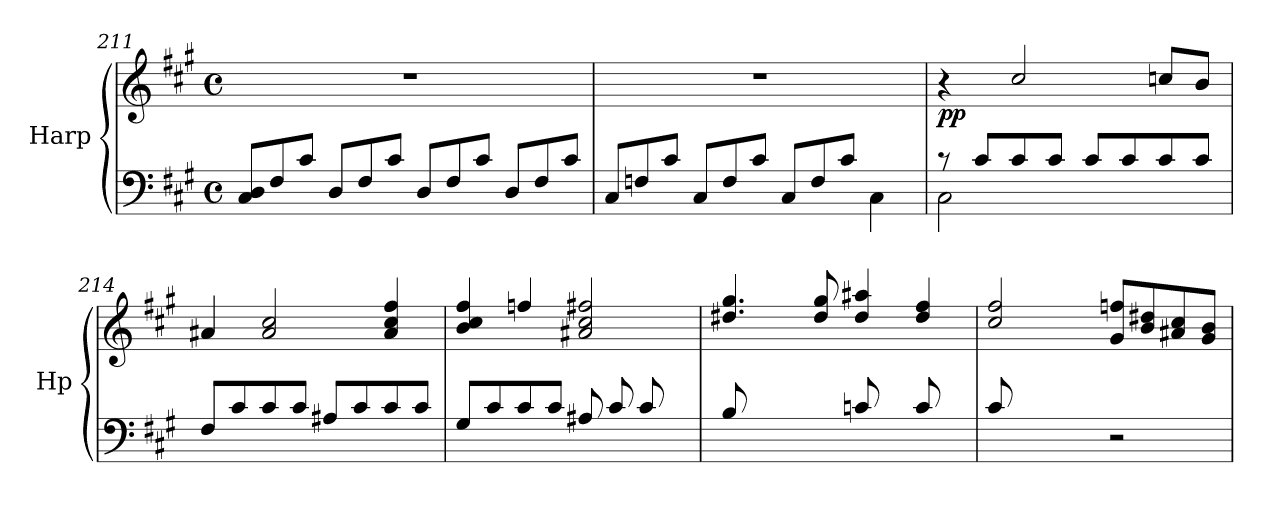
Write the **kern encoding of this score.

**kern	**kern	**dynam
*part1	*part1	*part1
*staff2	*staff1	*staff1/2
*I"Harp	*	*
*I'Hp	*	*
!!LO:PB:g=z
*clefF4	*clefG2	*
*k[f#c#g#]	*k[f#c#g#]	*
*A:	*A:	*
*M4/4	*M4/4	*
*met(c)	*met(c)	*
*Xtuplet	*	*
=211	=211	=211
12C#/ 12D/L	1r	.
12F#/	.	.
12c#/J	.	.
12D/L	.	.
12F#/	.	.
12c#/J	.	.
12D/L	.	.
12F#/	.	.
12c#/J	.	.
12D/L	.	.
12F#/	.	.
12c#/J	.	.
=212	=212	=212
12C#/L	1r	.
12Fn/	.	.
12c#/J	.	.
12C#/L	.	.
12F/	.	.
12c#/J	.	.
12C#/L	.	.
12F/	.	.
12c#/J	.	.
4C#\	.	.
=213	=213	=213
*^	*	*
!	!	!	!LO:DY:b
8rc	2C#\	4r	pp
8c#/L	.	.	.
8c#/	.	2cc#/	.
8c#/J	.	.	.
8c#/L	2ryy	.	.
8c#/	.	.	.
8c#/	.	8ccn/L	.
8c#/J	.	8b/J	.
*v	*v	*	*
!!LO:PB:g=z
=214	=214	=214
8F#/L	4a#X/	.
8c#/	.	.
8c#/	2a#/ 2cc#/	.
8c#/J	.	.
8A#X/L	.	.
8c#/	.	.
8c#/	4a#/ 4cc#/ 4ff#/	.
8c#/J	.	.
=215	=215	=215
*	*^	*
8G#/L	4b/ 4cc#/ 4ff#/	2..ryy	.
8c#/	.	.	.
8c#/	4ffn/	.	.
8c#/J	.	.	.
8A#X/L	2a#X/ 2cc#/ 2ff#X/	.	.
8c#/	.	.	.
8c#/	.	.	.
8ryy	.	8f#\J	.
=216	=216	=216	=216
8B/L	4.dd#X/ 4.gg#/	8ryy	.
4.ryy	.	8f#\	.
.	.	8f#\	.
.	8dd#/ 8gg#/	8f#\J	.
8cn/L	4dd#/ 4aa#X/	8ryy	.
8ryy	.	8f#\	.
8c/	4dd#/ 4ff#/	8ryy	.
8ryy	.	8a#X\J	.
=217	=217	=217	=217
8c#/L	2cc#/ 2ff#/	8ryy	.
4.ryy	.	8a#X\	.
.	.	8a#\	.
.	.	8a#\J	.
2r	8g#/ 8ffn/L	2ryy	.
.	8b/ 8dd#X/	.	.
.	8a#X/ 8cc#/	.	.
.	8g#/ 8b/J	.	.
*	*v	*v	*
=	=	=
*-	*-	*-
